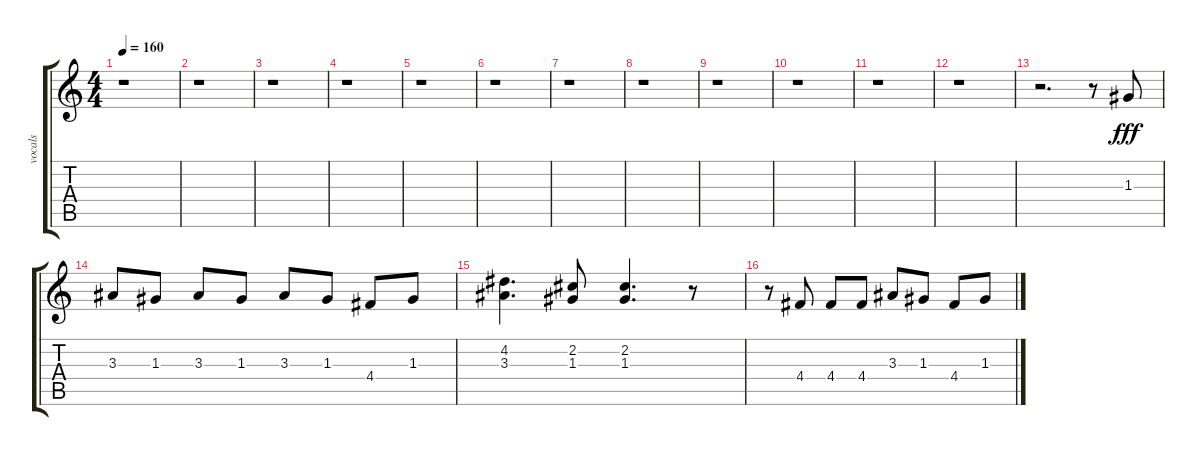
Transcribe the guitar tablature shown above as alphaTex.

\track ("vocals" "vocals") {instrument acousticguitarsteel}
\staff {score tabs}
\tuning (E4 B3 G3 D3 A2 E2) {hide}
\ts (4 4)
\tempo 160
\clef g2
\ks c
r.1{dy fff} |
r.1 |
r.1 |
r.1 |
r.1 |
r.1 |
r.1 |
r.1 |
r.1 |
r.1 |
r.1 |
r.1 |
r.2{d} r.8 1.3.8 |
3.3.8 1.3.8 3.3.8 1.3.8 3.3.8 1.3.8 4.4.8 1.3.8 |
(4.2 3.3).4{d} (2.2 1.3).8 (2.2 1.3).4{d} r.8 |
r.8 4.4.8 4.4.8 4.4.8 3.3.8 1.3.8 4.4.8 1.3.8
